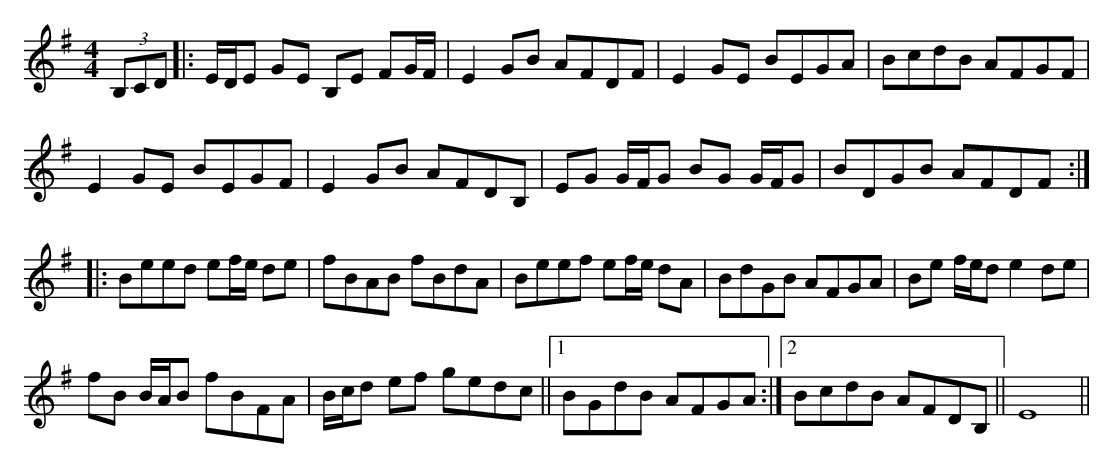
X:1
M:4/4
K:Emin
(3B,CD|: E/D/E GE B,E FG/F/|E2 GB AFDF| E2 GE BEGA| BcdB AFGF|
 E2 GE BEGF| E2 GB AFDB,| EG G/F/G BG G/F/G| BDGB AFDF:|
|: Beed ef/e/ de| fBAB fBdA| Beef ef/e/ dA| BdGB AFGA| Be f/e/d e2 de|
 fB B/A/B fBFA| B/c/d ef gedc||1 BGdB AFGA:|2 BcdB AFDB,|| E8||
